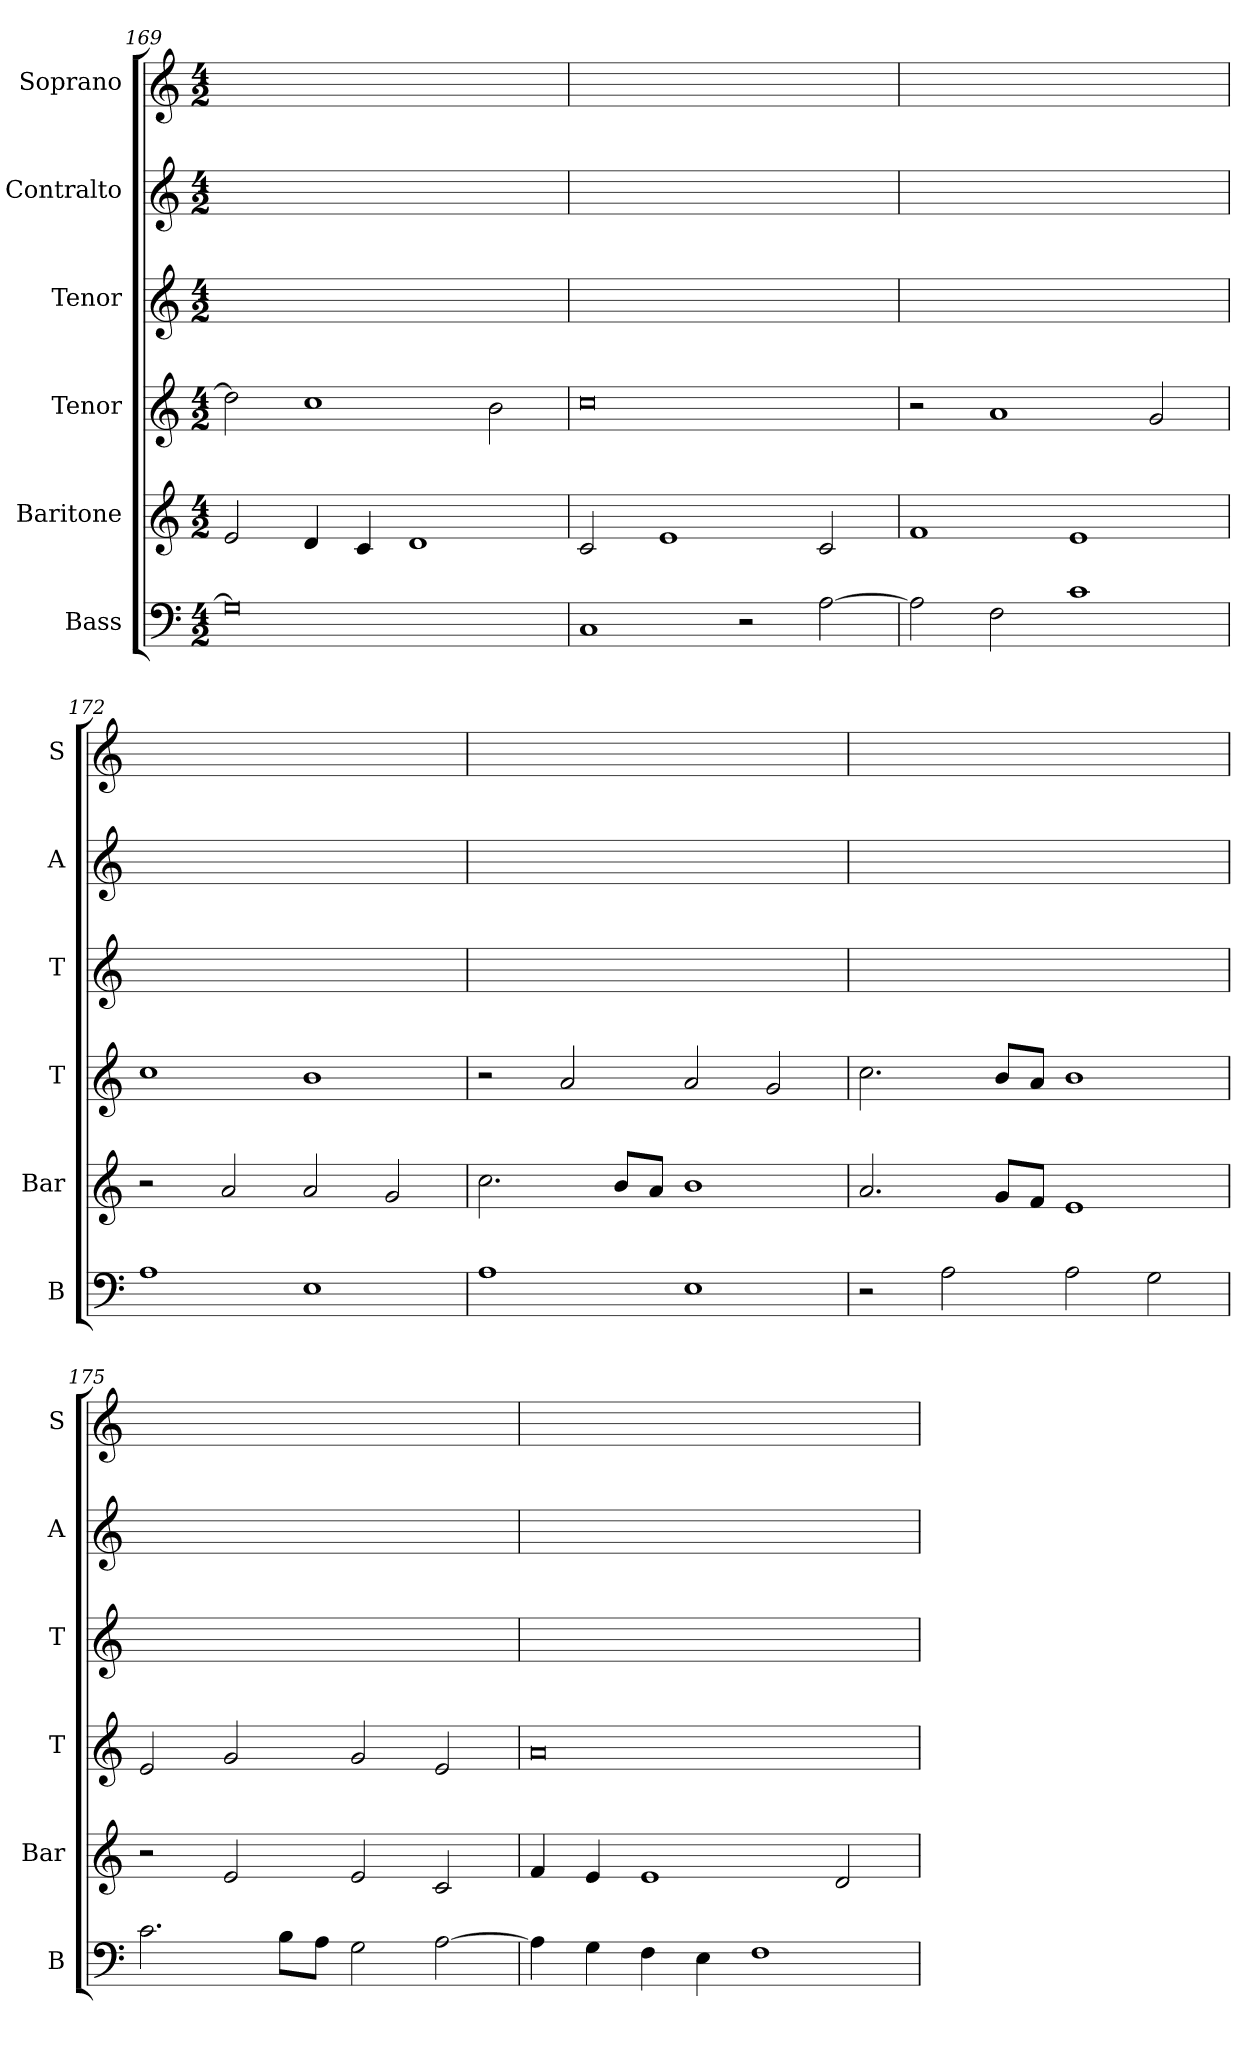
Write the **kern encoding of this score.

**kern	**kern	**kern	**kern	**kern	**kern
*part6	*part5	*part4	*part3	*part2	*part1
*staff6	*staff5	*staff4	*staff3	*staff2	*staff1
*I"Bass	*I"Baritone	*I"Tenor	*I"Tenor	*I"Contralto	*I"Soprano
*I'B	*I'Bar	*I'T	*I'T	*I'A	*I'S
*clefF4	*clefG2	*clefG2	*clefG2	*clefG2	*clefG2
*k[]	*k[]	*k[]	*k[]	*k[]	*k[]
*E:phr	*E:phr	*E:phr	*E:phr	*E:phr	*E:phr
*M4/2	*M4/2	*M4/2	*M4/2	*M4/2	*M4/2
=169	=169	=169	=169	=169	=169
0G]	2e	2dd]	0ryy	0ryy	0ryy
.	4d	1cc	.	.	.
.	4c	.	.	.	.
.	1d	.	.	.	.
.	.	2b	.	.	.
=170	=170	=170	=170	=170	=170
1C	2c	0cc	0ryy	0ryy	0ryy
.	1e	.	.	.	.
2r	.	.	.	.	.
[2A	2c	.	.	.	.
=171	=171	=171	=171	=171	=171
2A]	1f	2r	0ryy	0ryy	0ryy
2F	.	1a	.	.	.
1c	1e	.	.	.	.
.	.	2g	.	.	.
=172	=172	=172	=172	=172	=172
1A	2r	1cc	0ryy	0ryy	0ryy
.	2a	.	.	.	.
1E	2a	1b	.	.	.
.	2g	.	.	.	.
=173	=173	=173	=173	=173	=173
1A	2.cc	2r	0ryy	0ryy	0ryy
.	.	2a	.	.	.
.	8b/L	.	.	.	.
.	8a/J	.	.	.	.
1E	1b	2a	.	.	.
.	.	2g	.	.	.
=174	=174	=174	=174	=174	=174
2r	2.a	2.cc	0ryy	0ryy	0ryy
2A	.	.	.	.	.
.	8g/L	8b/L	.	.	.
.	8f/J	8a/J	.	.	.
2A	1e	1b	.	.	.
2G	.	.	.	.	.
=175	=175	=175	=175	=175	=175
2.c	2r	2e	0ryy	0ryy	0ryy
.	2e	2g	.	.	.
8B\L	.	.	.	.	.
8A\J	.	.	.	.	.
2G	2e	2g	.	.	.
[2A	2c	2e	.	.	.
=176	=176	=176	=176	=176	=176
4A]	4f	0a	0ryy	0ryy	0ryy
4G	4e	.	.	.	.
4F	1e	.	.	.	.
4E	.	.	.	.	.
1F	.	.	.	.	.
.	2d	.	.	.	.
=	=	=	=	=	=
*-	*-	*-	*-	*-	*-
